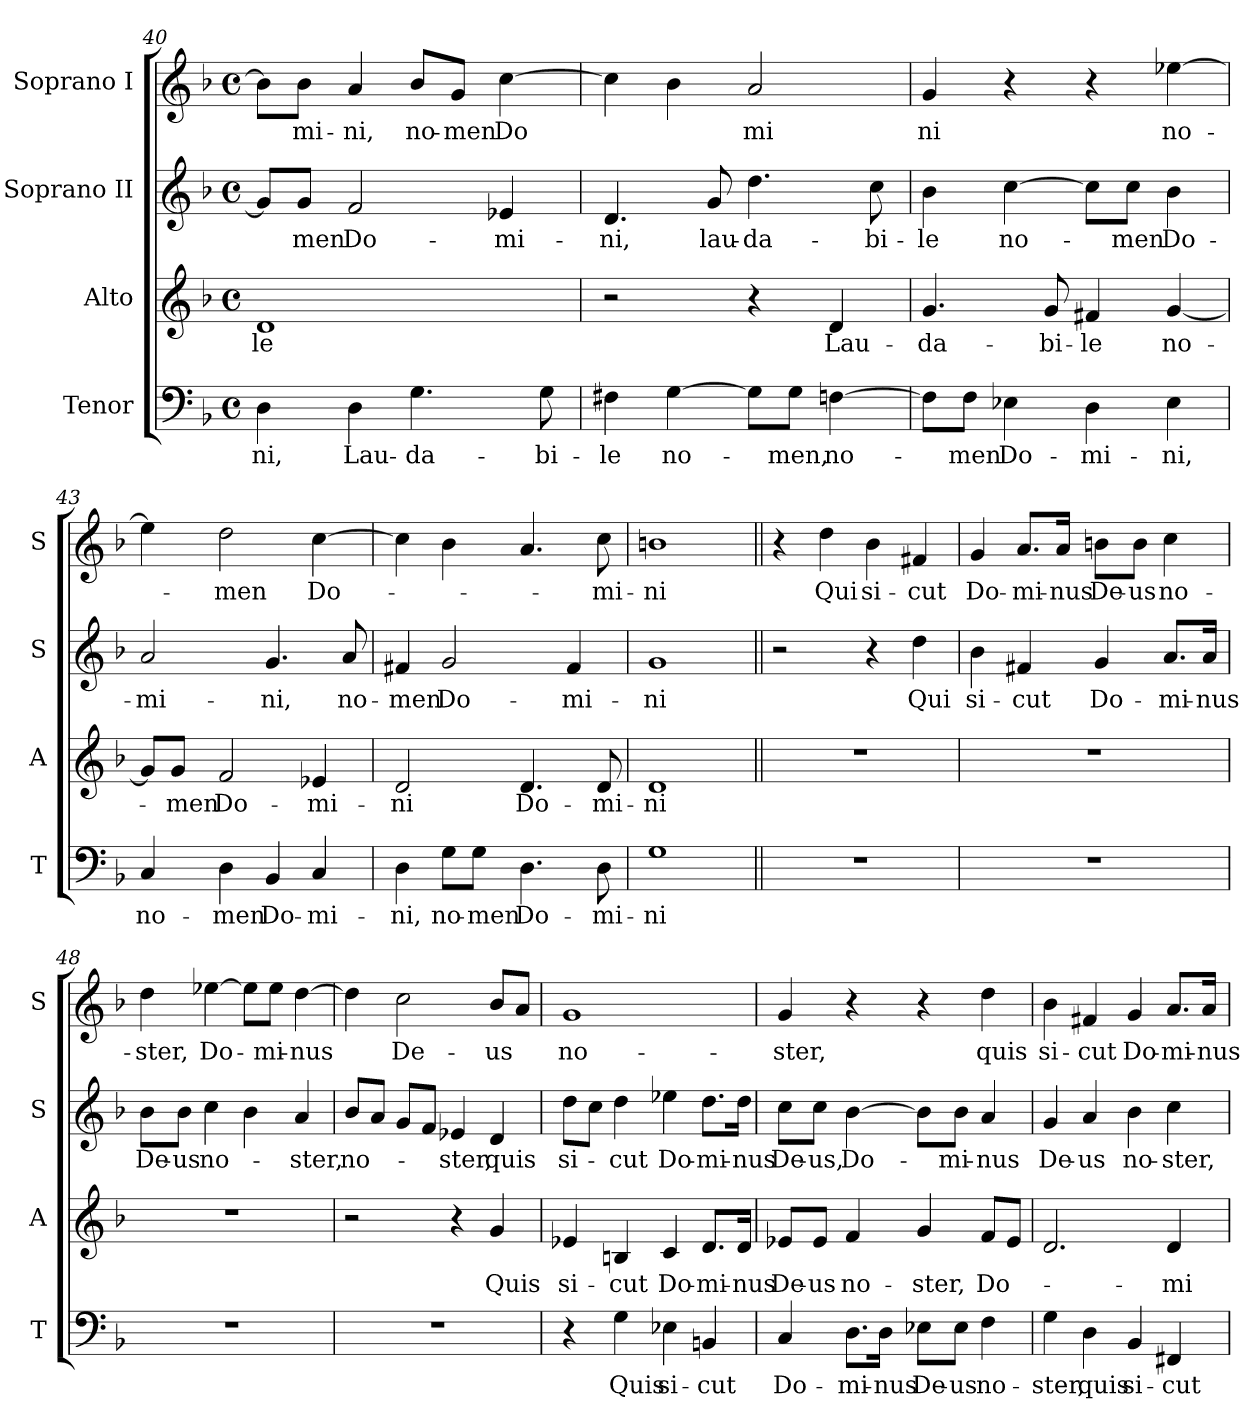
**kern	**text	**kern	**text	**kern	**text	**kern	**text
*part4	*part4	*part3	*part3	*part2	*part2	*part1	*part1
*staff4	*staff4	*staff3	*staff3	*staff2	*staff2	*staff1	*staff1
*I"Tenor	*	*I"Alto	*	*I"Soprano II	*	*I"Soprano I	*
*I'T	*	*I'A	*	*I'S	*	*I'S	*
*clefF4	*	*clefG2	*	*clefG2	*	*clefG2	*
*k[b-]	*	*k[b-]	*	*k[b-]	*	*k[b-]	*
*d:	*	*d:	*	*d:	*	*d:	*
*M4/4	*	*M4/4	*	*M4/4	*	*M4/4	*
*met(c)	*	*met(c)	*	*met(c)	*	*met(c)	*
=40	=40	=40	=40	=40	=40	=40	=40
!	!LO:LY:b	!	!LO:LY:b	!	!	!	!
4D\	-ni,	1d	-le	8g/L]	.	8b-\L]	.
!	!	!	!	!	!LO:LY:b	!	!LO:LY:b
.	.	.	.	8g/J	-men	8b-\J	-mi-
!	!LO:LY:b	!	!	!	!LO:LY:b	!	!LO:LY:b
4D\	Lau-	.	.	2f/	Do-	4a/	-ni,
!	!LO:LY:b	!	!	!	!	!	!LO:LY:b
4.G\	-da-	.	.	.	.	8b-/L	no-
!	!	!	!	!	!	!	!LO:LY:b
.	.	.	.	.	.	8g/J	-men
!	!	!	!	!	!LO:LY:b	!	!LO:LY:b
.	.	.	.	4e-X/	-mi-	[4cc\	Do
!	!LO:LY:b	!	!	!	!	!	!
8G\	-bi-	.	.	.	.	.	.
=41	=41	=41	=41	=41	=41	=41	=41
!	!LO:LY:b	!	!	!	!LO:LY:b	!	!
4F#X\	-le	2r	.	4.d/	-ni,	4cc\]	.
!	!LO:LY:b	!	!	!	!	!	!
[4G\	no-	.	.	.	.	4b-\	.
!	!	!	!	!	!LO:LY:b	!	!
.	.	.	.	8g/	lau-	.	.
!	!	!	!	!	!LO:LY:b	!	!LO:LY:b
8G\L]	.	4r	.	4.dd\	-da-	2a/	mi
!	!LO:LY:b	!	!	!	!	!	!
8G\J	-men,	.	.	.	.	.	.
!	!LO:LY:b	!	!LO:LY:b	!	!	!	!
[4Fn\	no-	4d/	Lau-	.	.	.	.
!	!	!	!	!	!LO:LY:b	!	!
.	.	.	.	8cc\	-bi-	.	.
=42	=42	=42	=42	=42	=42	=42	=42
!	!	!	!LO:LY:b	!	!LO:LY:b	!	!LO:LY:b
8F\L]	.	4.g/	-da-	4b-\	-le	4g/	ni
!	!LO:LY:b	!	!	!	!	!	!
8F\J	-men	.	.	.	.	.	.
!	!LO:LY:b	!	!	!	!LO:LY:b	!	!
4E-X\	Do-	.	.	[4cc\	no-	4r	.
!	!	!	!LO:LY:b	!	!	!	!
.	.	8g/	-bi-	.	.	.	.
!	!LO:LY:b	!	!LO:LY:b	!	!	!	!
4D\	-mi-	4f#X/	-le	8cc\L]	.	4r	.
!	!	!	!	!	!LO:LY:b	!	!
.	.	.	.	8cc\J	-men	.	.
!	!LO:LY:b	!	!LO:LY:b	!	!LO:LY:b	!	!LO:LY:b
4E-\	-ni,	[4g/	no-	4b-\	Do-	[4ee-X\	no-
!!LO:LB:g=z
=43	=43	=43	=43	=43	=43	=43	=43
!	!LO:LY:b	!	!	!	!LO:LY:b	!	!
4C/	no-	8g/L]	.	2a/	-mi-	4ee-\]	.
!	!	!	!LO:LY:b	!	!	!	!
.	.	8g/J	-men	.	.	.	.
!	!LO:LY:b	!	!LO:LY:b	!	!	!	!LO:LY:b
4D\	-men	2f/	Do-	.	.	2dd\	-men
!	!LO:LY:b	!	!	!	!LO:LY:b	!	!
4BB-/	Do-	.	.	4.g/	-ni,	.	.
!	!LO:LY:b	!	!LO:LY:b	!	!	!	!LO:LY:b
4C/	-mi-	4e-X/	-mi-	.	.	[4cc\	Do-
!	!	!	!	!	!LO:LY:b	!	!
.	.	.	.	8a/	no-	.	.
=44	=44	=44	=44	=44	=44	=44	=44
!	!LO:LY:b	!	!LO:LY:b	!	!LO:LY:b	!	!
4D\	-ni,	2d/	-ni	4f#X/	-men	4cc\]	.
!	!LO:LY:b	!	!	!	!LO:LY:b	!	!
8G\L	no-	.	.	2g/	Do-	4b-\	.
!	!LO:LY:b	!	!	!	!	!	!
8G\J	-men	.	.	.	.	.	.
!	!LO:LY:b	!	!LO:LY:b	!	!	!	!
4.D\	Do-	4.d/	Do-	.	.	4.a/	.
!	!	!	!	!	!LO:LY:b	!	!
.	.	.	.	4f#/	-mi-	.	.
!	!LO:LY:b	!	!LO:LY:b	!	!	!	!LO:LY:b
8D\	-mi-	8d/	-mi-	.	.	8cc\	-mi-
=45	=45	=45	=45	=45	=45	=45	=45
!	!LO:LY:b	!	!LO:LY:b	!	!LO:LY:b	!	!LO:LY:b
1G	-ni	1d	-ni	1g	-ni	1bn	-ni
=46||	=46||	=46||	=46||	=46||	=46||	=46||	=46||
1r	.	1r	.	2r	.	4r	.
!	!	!	!	!	!	!	!LO:LY:b
.	.	.	.	.	.	4dd\	Qui
!	!	!	!	!	!	!	!LO:LY:b
.	.	.	.	4r	.	4b-\	si-
!	!	!	!	!	!LO:LY:b	!	!LO:LY:b
.	.	.	.	4dd\	Qui	4f#X/	-cut
!!LO:LB:g=z
=47	=47	=47	=47	=47	=47	=47	=47
!	!	!	!	!	!LO:LY:b	!	!LO:LY:b
1r	.	1r	.	4b-\	si-	4g/	Do-
!	!	!	!	!	!LO:LY:b	!	!LO:LY:b
.	.	.	.	4f#X/	-cut	8.a/L	-mi-
!	!	!	!	!	!	!	!LO:LY:b
.	.	.	.	.	.	16a/Jk	-nus
!	!	!	!	!	!LO:LY:b	!	!LO:LY:b
.	.	.	.	4g/	Do-	8bn\L	De-
!	!	!	!	!	!	!	!LO:LY:b
.	.	.	.	.	.	8b\J	-us
!	!	!	!	!	!LO:LY:b	!	!LO:LY:b
.	.	.	.	8.a/L	-mi-	4cc\	no-
!	!	!	!	!	!LO:LY:b	!	!
.	.	.	.	16a/Jk	-nus	.	.
=48	=48	=48	=48	=48	=48	=48	=48
!	!	!	!	!	!LO:LY:b	!	!LO:LY:b
1r	.	1r	.	8b-\L	De-	4dd\	-ster,
!	!	!	!	!	!LO:LY:b	!	!
.	.	.	.	8b-\J	-us	.	.
!	!	!	!	!	!LO:LY:b	!	!LO:LY:b
.	.	.	.	4cc\	no-	[4ee-X\	Do-
.	.	.	.	4b-\	.	8ee-\L]	.
!	!	!	!	!	!	!	!LO:LY:b
.	.	.	.	.	.	8ee-\J	-mi-
!	!	!	!	!	!LO:LY:b	!	!LO:LY:b
.	.	.	.	4a/	-ster,	[4dd\	-nus
=49	=49	=49	=49	=49	=49	=49	=49
!	!	!	!	!	!LO:LY:b	!	!
1r	.	2r	.	8b-/L	no-	4dd\]	.
.	.	.	.	8a/J	.	.	.
!	!	!	!	!	!	!	!LO:LY:b
.	.	.	.	8g/L	.	2cc\	De-
.	.	.	.	8f/J	.	.	.
!	!	!	!	!	!LO:LY:b	!	!
.	.	4r	.	4e-X/	-ster,	.	.
!	!	!	!LO:LY:b	!	!LO:LY:b	!	!LO:LY:b
.	.	4g/	Quis	4d/	quis	8b-/L	-us
.	.	.	.	.	.	8a/J	.
=50	=50	=50	=50	=50	=50	=50	=50
!	!	!	!LO:LY:b	!	!LO:LY:b	!	!LO:LY:b
4r	.	4e-X/	si-	8dd\L	si-	1g	no-
.	.	.	.	8cc\J	.	.	.
!	!LO:LY:b	!	!LO:LY:b	!	!LO:LY:b	!	!
4G\	Quis	4Bn/	-cut	4dd\	-cut	.	.
!	!LO:LY:b	!	!LO:LY:b	!	!LO:LY:b	!	!
4E-X\	si-	4c/	Do-	4ee-X\	Do-	.	.
!	!LO:LY:b	!	!LO:LY:b	!	!LO:LY:b	!	!
4BBn/	-cut	8.d/L	-mi-	8.dd\L	-mi-	.	.
!	!	!	!LO:LY:b	!	!LO:LY:b	!	!
.	.	16d/Jk	-nus	16dd\Jk	-nus	.	.
!!LO:PB:g=z
=51	=51	=51	=51	=51	=51	=51	=51
!	!LO:LY:b	!	!LO:LY:b	!	!LO:LY:b	!	!LO:LY:b
4C/	Do-	8e-X/L	De-	8cc\L	De-	4g/	-ster,
!	!	!	!LO:LY:b	!	!LO:LY:b	!	!
.	.	8e-/J	-us	8cc\J	-us,	.	.
!	!LO:LY:b	!	!LO:LY:b	!	!LO:LY:b	!	!
8.D\L	-mi-	4f/	no-	[4b-\	Do-	4r	.
!	!LO:LY:b	!	!	!	!	!	!
16D\Jk	-nus	.	.	.	.	.	.
!	!LO:LY:b	!	!LO:LY:b	!	!	!	!
8E-X\L	De-	4g/	-ster,	8b-\L]	.	4r	.
!	!LO:LY:b	!	!	!	!LO:LY:b	!	!
8E-\J	-us	.	.	8b-\J	-mi-	.	.
!	!LO:LY:b	!	!LO:LY:b	!	!LO:LY:b	!	!LO:LY:b
4F\	no-	8f/L	Do-	4a/	-nus	4dd\	quis
.	.	8e-/J	.	.	.	.	.
=52	=52	=52	=52	=52	=52	=52	=52
!	!LO:LY:b	!	!	!	!LO:LY:b	!	!LO:LY:b
4G\	-ster,	2.d/	.	4g/	De-	4b-\	si-
!	!LO:LY:b	!	!	!	!LO:LY:b	!	!LO:LY:b
4D\	quis	.	.	4a/	-us	4f#X/	-cut
!	!LO:LY:b	!	!	!	!LO:LY:b	!	!LO:LY:b
4BB-/	si-	.	.	4b-\	no-	4g/	Do-
!	!LO:LY:b	!	!LO:LY:b	!	!LO:LY:b	!	!LO:LY:b
4FF#X/	-cut	4d/	-mi-	4cc\	-ster,	8.a/L	-mi-
!	!	!	!	!	!	!	!LO:LY:b
.	.	.	.	.	.	16a/Jk	-nus
=	=	=	=	=	=	=	=
*-	*-	*-	*-	*-	*-	*-	*-
